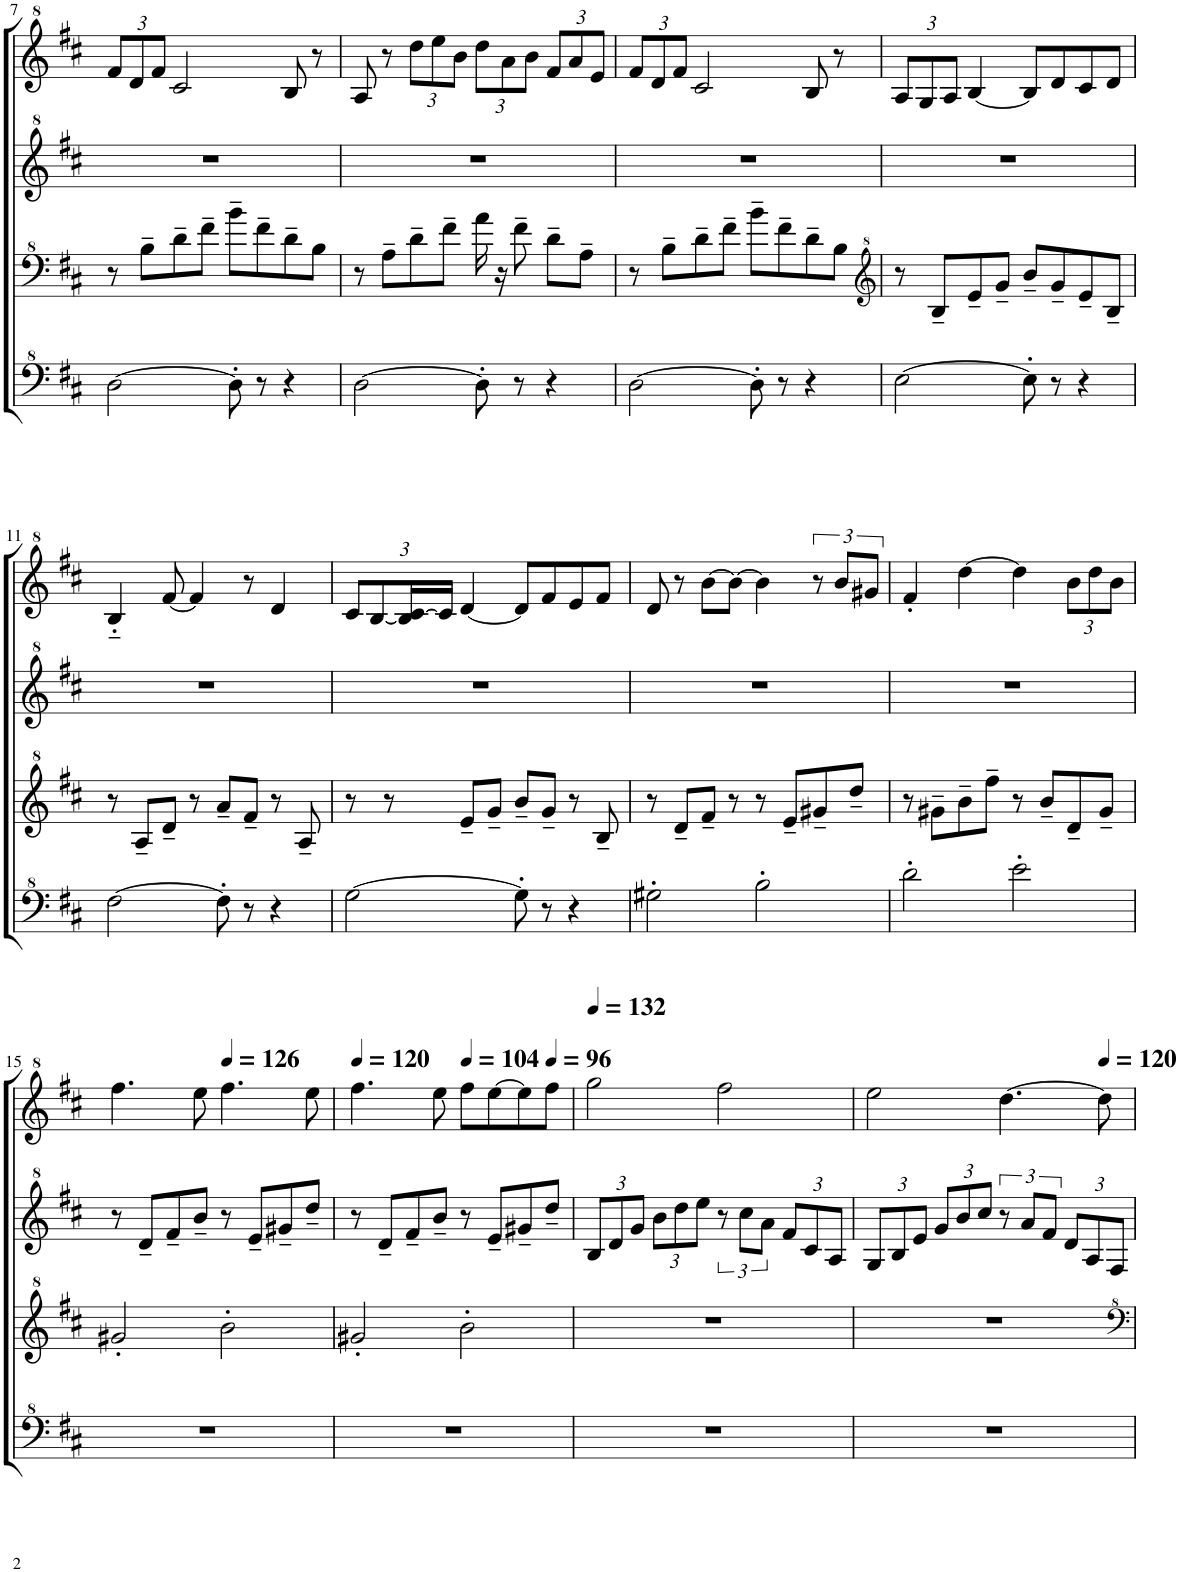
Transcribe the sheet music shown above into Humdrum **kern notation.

**kern	**kern	**kern	**kern
*part1	*part1	*part1	*part1
*staff4	*staff3	*staff2	*staff1
*I"Model III	*	*	*
!!LO:PB:g=z
*clefF^4	*clefF^4	*clefG^2	*clefG^2
*k[f#c#]	*k[f#c#]	*k[f#c#]	*k[f#c#]
*M4/4	*M4/4	*M4/4	*M4/4
*	*	*	*Xbrackettup
=7	=7	=7	=7
[2d\	8r	1r	12ff#/L
.	.	.	12dd/
.	8b~\L	.	.
.	.	.	12ff#/J
.	8dd~\	.	2cc#/
.	8ff#~\J	.	.
8d'\]	8bb~\L	.	.
8r	8ff#~\	.	.
4r	8dd~\	.	8b/
.	8b\J	.	8r
=8	=8	=8	=8
[2d\	8r	1r	8a/
.	8a~\L	.	8r
.	8dd~\	.	12ddd\L
.	.	.	12eee\
.	8ff#~\J	.	.
.	.	.	12bb\J
8d'\]	16aa\	.	12ddd\L
.	16r	.	.
.	.	.	12aa\
8r	8ff#~\	.	.
.	.	.	12bb\J
4r	8dd~\L	.	12ff#/L
.	.	.	12aa/
.	8a~\J	.	.
.	.	.	12ee/J
=9	=9	=9	=9
[2d\	8r	1r	12ff#/L
.	.	.	12dd/
.	8b~\L	.	.
.	.	.	12ff#/J
.	8dd~\	.	2cc#/
.	8ff#~\J	.	.
8d'\]	8bb~\L	.	.
8r	8ff#~\	.	.
4r	8dd~\	.	8b/
.	8b\J	.	8r
=10	=10	=10	=10
*	*clefG^2	*	*
[2e\	8r	1r	12a/L
.	.	.	12g/
.	8b~/L	.	.
.	.	.	12a/J
.	8ee~/	.	[4b/
.	8gg~/J	.	.
8e'\]	8bb~/L	.	8b/L]
8r	8gg~/	.	8dd/
4r	8ee~/	.	8cc#/
.	8b~/J	.	8dd/J
!!LO:LB:g=z
=11	=11	=11	=11
[2f#\	8r	1r	4b'~/
.	8a~/L	.	.
.	8dd~/J	.	[8ff#/
.	8r	.	4ff#/]
8f#'\]	8aa~/L	.	.
8r	8ff#~/J	.	8r
4r	8r	.	4dd/
.	8a~/	.	.
=12	=12	=12	=12
[2g\	8r	1r	12cc#/L
.	.	.	[12b/
.	8r	.	.
.	.	.	24b/] [24cc#/L
.	.	.	24cc#/JJ]
.	8ee~/L	.	[4dd/
.	8gg~/J	.	.
8g'\]	8bb~/L	.	8dd/L]
8r	8gg~/J	.	8ff#/
4r	8r	.	8ee/
.	8b~/	.	8ff#/J
=13	=13	=13	=13
2g#X'\	8r	1r	8dd/
.	8dd~/L	.	8r
.	8ff#~/J	.	[8bb\L
.	8r	.	8bb\J_
2b'\	8r	.	4bb\]
.	8ee~/L	.	.
*	*	*	*brackettup
.	8gg#X~/	.	12r
.	.	.	12bb/L
.	8ddd~/J	.	.
.	.	.	12gg#X/J
=14	=14	=14	=14
2dd'\	8r	1r	4ff#'/
.	8gg#X~\L	.	.
.	8bb~\	.	[4ddd\
.	8fff#~\J	.	.
2ee'\	8r	.	4ddd\]
.	8bb~/L	.	.
*	*	*	*Xbrackettup
.	8dd~/	.	12bb\L
.	.	.	12ddd\
.	8gg#~/J	.	.
.	.	.	12bb\J
!!LO:LB:g=z
=15	=15	=15	=15
1r	2gg#X'/	8r	4.fff#\
.	.	8dd~/L	.
.	.	8ff#~/	.
.	.	8bb~/J	8eee\
*	*	*	*MM126
.	2bb'\	8r	4.fff#\
.	.	8ee~/L	.
.	.	8gg#X~/	.
.	.	8ddd~/J	8eee\
=16	=16	=16	=16
*	*	*	*MM120
1r	2gg#X'/	8r	4.fff#\
.	.	8dd~/L	.
.	.	8ff#~/	.
.	.	8bb~/J	8eee\
*	*	*	*MM104
.	2bb'\	8r	8fff#\L
.	.	8ee~/L	[8eee\
.	.	8gg#X~/	8eee\]
*	*	*	*MM96
.	.	8ddd~/J	8fff#\J
=17	=17	=17	=17
*	*	*Xbrackettup	*
*	*	*	*MM132
1r	1r	12b/L	2ggg\
.	.	12dd/	.
.	.	12gg/J	.
.	.	12bb\L	.
.	.	12ddd\	.
.	.	12eee\J	.
*	*	*brackettup	*
.	.	12r	2fff#\
.	.	12ccc#\L	.
.	.	12aa\J	.
*	*	*Xbrackettup	*
.	.	12ff#/L	.
.	.	12cc#/	.
.	.	12a/J	.
=18	=18	=18	=18
1r	1r	12g/L	2eee\
.	.	12b/	.
.	.	12ee/J	.
.	.	12gg/L	.
.	.	12bb/	.
.	.	12ccc#/J	.
*	*	*brackettup	*
.	.	12r	[4.ddd\
.	.	12aa/L	.
.	.	12ff#/J	.
*	*	*Xbrackettup	*
.	.	12dd/L	.
.	.	12a/	.
*	*	*	*MM120
.	.	.	8ddd\]
.	.	12f#/J	.
=	=	=	=
*-	*-	*-	*-
